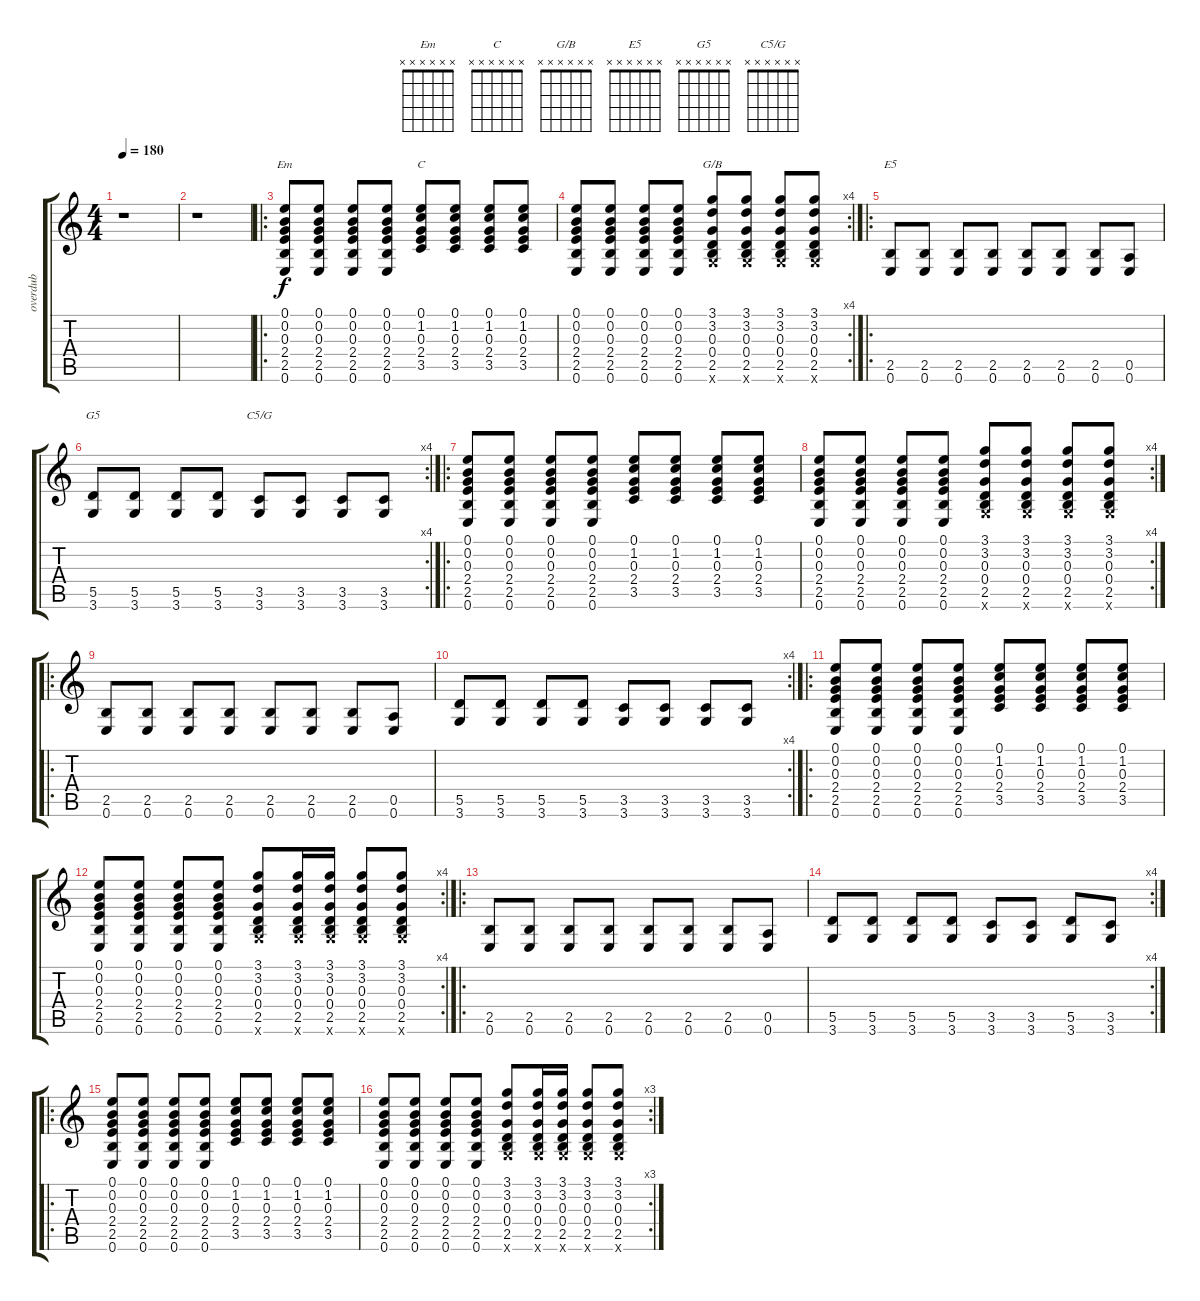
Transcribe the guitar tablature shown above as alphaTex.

\track ("overdub" "overdub") {instrument distortionguitar}
\staff {score tabs}
\tuning (E4 B3 G3 D3 A2 E2) {hide}
\chord ("Em" x x x x x x) {firstfret 0}
\chord ("C" x x x x x x) {firstfret 0}
\chord ("G/B" x x x x x x) {firstfret 0}
\chord ("E5" x x x x x x) {firstfret 0}
\chord ("G5" x x x x x x) {firstfret 0}
\chord ("C5/G" x x x x x x) {firstfret 0}
\ts (4 4)
\tempo 180
\clef g2
\ks c
r.1{dy f instrument distortionguitar} |
r.1 |
\ro
(0.1 0.2 0.3 2.4 2.5 0.6).8{ch "Em"} (0.1 0.2 0.3 2.4 2.5 0.6).8 (0.1 0.2 0.3 2.4 2.5 0.6).8 (0.1 0.2 0.3 2.4 2.5 0.6).8 (0.1 1.2 0.3 2.4 3.5).8{ch "C"} (0.1 1.2 0.3 2.4 3.5).8 (0.1 1.2 0.3 2.4 3.5).8 (0.1 1.2 0.3 2.4 3.5).8 |
\rc 4
(0.1 0.2 0.3 2.4 2.5 0.6).8 (0.1 0.2 0.3 2.4 2.5 0.6).8 (0.1 0.2 0.3 2.4 2.5 0.6).8 (0.1 0.2 0.3 2.4 2.5 0.6).8 (3.1 3.2 0.3 0.4 2.5 3.6{x}).8{ch "G/B"} (3.1 3.2 0.3 0.4 2.5 3.6{x}).8 (3.1 3.2 0.3 0.4 2.5 3.6{x}).8 (3.1 3.2 0.3 0.4 2.5 3.6{x}).8 |
\ro
(2.5 0.6).8{ch "E5"} (2.5 0.6).8 (2.5 0.6).8 (2.5 0.6).8 (2.5 0.6).8 (2.5 0.6).8 (2.5 0.6).8 (0.5 0.6).8 |
\rc 4
(5.5 3.6).8{ch "G5"} (5.5 3.6).8 (5.5 3.6).8 (5.5 3.6).8 (3.5 3.6).8{ch "C5/G"} (3.5 3.6).8 (3.5 3.6).8 (3.5 3.6).8 |
\ro
(0.1 0.2 0.3 2.4 2.5 0.6).8 (0.1 0.2 0.3 2.4 2.5 0.6).8 (0.1 0.2 0.3 2.4 2.5 0.6).8 (0.1 0.2 0.3 2.4 2.5 0.6).8 (0.1 1.2 0.3 2.4 3.5).8 (0.1 1.2 0.3 2.4 3.5).8 (0.1 1.2 0.3 2.4 3.5).8 (0.1 1.2 0.3 2.4 3.5).8 |
\rc 4
(0.1 0.2 0.3 2.4 2.5 0.6).8 (0.1 0.2 0.3 2.4 2.5 0.6).8 (0.1 0.2 0.3 2.4 2.5 0.6).8 (0.1 0.2 0.3 2.4 2.5 0.6).8 (3.1 3.2 0.3 0.4 2.5 3.6{x}).8 (3.1 3.2 0.3 0.4 2.5 3.6{x}).8 (3.1 3.2 0.3 0.4 2.5 3.6{x}).8 (3.1 3.2 0.3 0.4 2.5 3.6{x}).8 |
\ro
(2.5 0.6).8 (2.5 0.6).8 (2.5 0.6).8 (2.5 0.6).8 (2.5 0.6).8 (2.5 0.6).8 (2.5 0.6).8 (0.5 0.6).8 |
\rc 4
(5.5 3.6).8 (5.5 3.6).8 (5.5 3.6).8 (5.5 3.6).8 (3.5 3.6).8 (3.5 3.6).8 (3.5 3.6).8 (3.5 3.6).8 |
\ro
(0.1 0.2 0.3 2.4 2.5 0.6).8 (0.1 0.2 0.3 2.4 2.5 0.6).8 (0.1 0.2 0.3 2.4 2.5 0.6).8 (0.1 0.2 0.3 2.4 2.5 0.6).8 (0.1 1.2 0.3 2.4 3.5).8 (0.1 1.2 0.3 2.4 3.5).8 (0.1 1.2 0.3 2.4 3.5).8 (0.1 1.2 0.3 2.4 3.5).8 |
\rc 4
(0.1 0.2 0.3 2.4 2.5 0.6).8 (0.1 0.2 0.3 2.4 2.5 0.6).8 (0.1 0.2 0.3 2.4 2.5 0.6).8 (0.1 0.2 0.3 2.4 2.5 0.6).8 (3.1 3.2 0.3 0.4 2.5 3.6{x}).8 (3.1 3.2 0.3 0.4 2.5 3.6{x}).16 (3.1 3.2 0.3 0.4 2.5 3.6{x}).16 (3.1 3.2 0.3 0.4 2.5 3.6{x}).8 (3.1 3.2 0.3 0.4 2.5 3.6{x}).8 |
\ro
(2.5 0.6).8 (2.5 0.6).8 (2.5 0.6).8 (2.5 0.6).8 (2.5 0.6).8 (2.5 0.6).8 (2.5 0.6).8 (0.5 0.6).8 |
\rc 4
(5.5 3.6).8 (5.5 3.6).8 (5.5 3.6).8 (5.5 3.6).8 (3.5 3.6).8 (3.5 3.6).8 (5.5 3.6).8 (3.5 3.6).8 |
\ro
(0.1 0.2 0.3 2.4 2.5 0.6).8 (0.1 0.2 0.3 2.4 2.5 0.6).8 (0.1 0.2 0.3 2.4 2.5 0.6).8 (0.1 0.2 0.3 2.4 2.5 0.6).8 (0.1 1.2 0.3 2.4 3.5).8 (0.1 1.2 0.3 2.4 3.5).8 (0.1 1.2 0.3 2.4 3.5).8 (0.1 1.2 0.3 2.4 3.5).8 |
\rc 3
(0.1 0.2 0.3 2.4 2.5 0.6).8 (0.1 0.2 0.3 2.4 2.5 0.6).8 (0.1 0.2 0.3 2.4 2.5 0.6).8 (0.1 0.2 0.3 2.4 2.5 0.6).8 (3.1 3.2 0.3 0.4 2.5 3.6{x}).8 (3.1 3.2 0.3 0.4 2.5 3.6{x}).16 (3.1 3.2 0.3 0.4 2.5 3.6{x}).16 (3.1 3.2 0.3 0.4 2.5 3.6{x}).8 (3.1 3.2 0.3 0.4 2.5 3.6{x}).8
